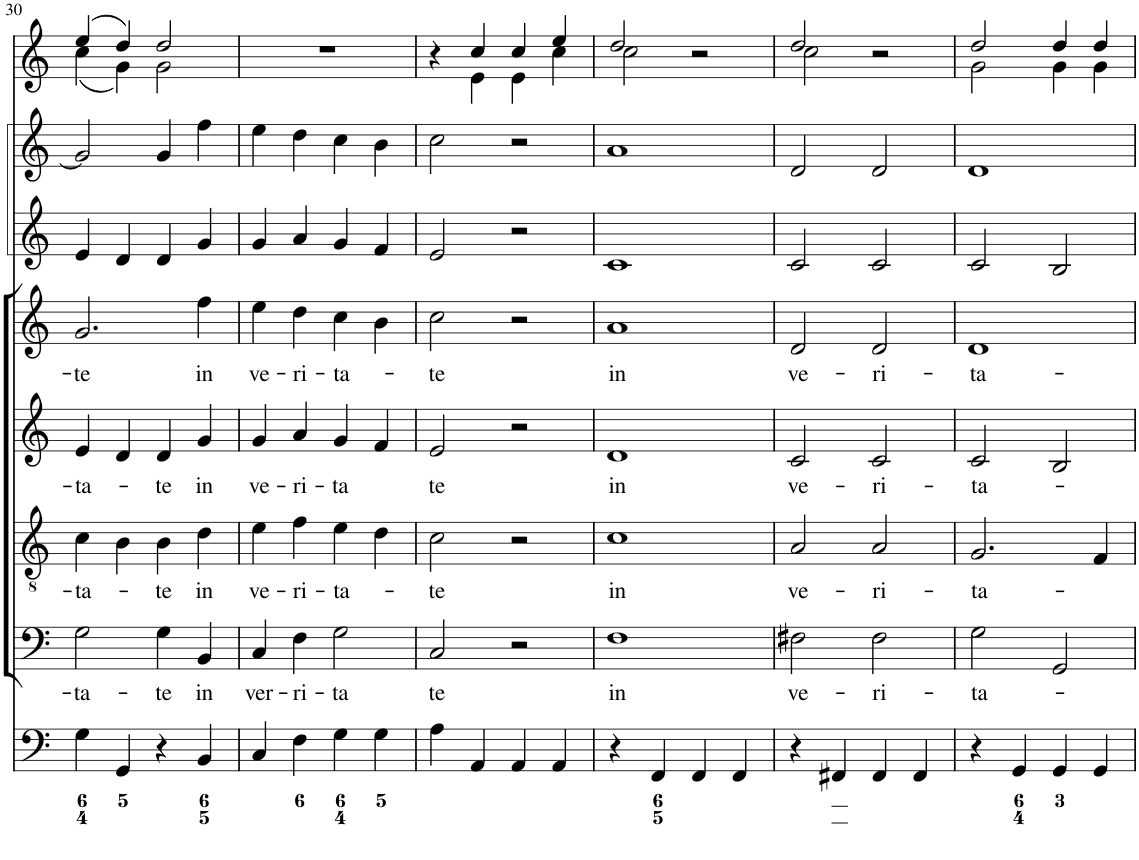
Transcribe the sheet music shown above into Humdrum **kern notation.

**kern	**kern	**text	**kern	**text	**kern	**text	**kern	**text	**kern	**kern	**kern
*part8	*part7	*part7	*part6	*part6	*part5	*part5	*part4	*part4	*part3	*part2	*part1
*staff8	*staff7	*staff7	*staff6	*staff6	*staff5	*staff5	*staff4	*staff4	*staff3	*staff2	*staff1
*I"Organ	*I"Voice	*	*I"Tenor	*	*I"Alto	*	*I"Voice	*	*I"Violino 2	*I"Violino 1	*I"Clarini  in C
*	*	*	*	*	*	*	*	*	*I'Vln	*I'Vln	*
!!LO:PB:g=z
*clefF4	*clefF4	*	*clefGv2	*	*clefG2	*	*clefG2	*	*clefG2	*clefG2	*clefG2
*k[]	*k[]	*	*k[]	*	*k[]	*	*k[]	*	*k[]	*k[]	*k[]
*M2/2	*M2/2	*	*M2/2	*	*M2/2	*	*M2/2	*	*M2/2	*M2/2	*M2/2
*met(c|)	*met(c|)	*	*met(c|)	*	*met(c|)	*	*met(c|)	*	*met(c|)	*met(c|)	*met(c|)
=30	=30	=30	=30	=30	=30	=30	=30	=30	=30	=30	=30
!	!	!LO:LY:b	!	!LO:LY:b	!	!LO:LY:b	!	!LO:LY:b	!	!	!
*	*	*	*	*	*	*	*	*	*	*	*^
4G\	2G\	-ta-	4c\	-ta-	4e/	-ta-	2.g/	-te	4e/	2g/]	(4ee/	(4cc\
4GG/	.	.	4B\	.	4d/	.	.	.	4d/	.	4dd/)	4g\)
!	!	!LO:LY:b	!	!LO:LY:b	!	!LO:LY:b	!	!	!	!	!	!
4r	4G\	-te	4B\	-te	4d/	-te	.	.	4d/	4g/	2dd/	2g\
!	!	!LO:LY:b	!	!LO:LY:b	!	!LO:LY:b	!	!LO:LY:b	!	!	!	!
4BB/	4BB/	in	4d\	in	4g/	in	4ff\	in	4g/	4ff\	.	.
*	*	*	*	*	*	*	*	*	*	*	*v	*v
=31	=31	=31	=31	=31	=31	=31	=31	=31	=31	=31	=31
!	!	!LO:LY:b	!	!LO:LY:b	!	!LO:LY:b	!	!LO:LY:b	!	!	!
4C/	4C/	ver-	4e\	ve-	4g/	ve-	4ee\	ve-	4g/	4ee\	1r
!	!	!LO:LY:b	!	!LO:LY:b	!	!LO:LY:b	!	!LO:LY:b	!	!	!
4F\	4F\	-ri-	4f\	-ri-	4a/	-ri-	4dd\	-ri-	4a/	4dd\	.
!	!	!LO:LY:b	!	!LO:LY:b	!	!LO:LY:b	!	!LO:LY:b	!	!	!
4G\	2G\	-ta	4e\	-ta-	4g/	-ta	4cc\	-ta-	4g/	4cc\	.
4G\	.	.	4d\	.	4f/	.	4b\	.	4f/	4b\	.
=32	=32	=32	=32	=32	=32	=32	=32	=32	=32	=32	=32
!	!	!LO:LY:b	!	!LO:LY:b	!	!LO:LY:b	!	!LO:LY:b	!	!	!
*	*	*	*	*	*	*	*	*	*	*	*^
4A\	2C/	te	2c\	te	2e/	te	2cc\	-te	2e/	2cc\	4r	4ryy
4AA/	.	.	.	.	.	.	.	.	.	.	4cc/	4e\
4AA/	2r	.	2r	.	2r	.	2r	.	2r	2r	4cc/	4e\
4AA/	.	.	.	.	.	.	.	.	.	.	4ee/	4cc\
=33	=33	=33	=33	=33	=33	=33	=33	=33	=33	=33	=33	=33
!	!	!LO:LY:b	!	!LO:LY:b	!	!LO:LY:b	!	!LO:LY:b	!	!	!	!
4r	1F	in	1c	in	1d	in	1a	in	1c	1a	2dd/	2cc\
4FF/	.	.	.	.	.	.	.	.	.	.	.	.
4FF/	.	.	.	.	.	.	.	.	.	.	2r	2ryy
4FF/	.	.	.	.	.	.	.	.	.	.	.	.
=34	=34	=34	=34	=34	=34	=34	=34	=34	=34	=34	=34	=34
!	!	!LO:LY:b	!	!LO:LY:b	!	!LO:LY:b	!	!LO:LY:b	!	!	!	!
4r	2F#X\	ve-	2A/	ve-	2c/	ve-	2d/	ve-	2c/	2d/	2dd/	2cc\
4FF#X/	.	.	.	.	.	.	.	.	.	.	.	.
!	!	!LO:LY:b	!	!LO:LY:b	!	!LO:LY:b	!	!LO:LY:b	!	!	!	!
4FF#/	2F#\	-ri-	2A/	-ri-	2c/	-ri-	2d/	-ri-	2c/	2d/	2r	2ryy
4FF#/	.	.	.	.	.	.	.	.	.	.	.	.
=35	=35	=35	=35	=35	=35	=35	=35	=35	=35	=35	=35	=35
!	!	!LO:LY:b	!	!LO:LY:b	!	!LO:LY:b	!	!LO:LY:b	!	!	!	!
4r	2G\	-ta-	2.G/	-ta-	2c/	-ta-	1d	-ta-	2c/	1d	2dd/	2g\
4GG/	.	.	.	.	.	.	.	.	.	.	.	.
4GG/	2GG/	.	.	.	2B/	.	.	.	2B/	.	4dd/	4g\
4GG/	.	.	4F/	.	.	.	.	.	.	.	4dd/	4g\
*	*	*	*	*	*	*	*	*	*	*	*v	*v
=	=	=	=	=	=	=	=	=	=	=	=
*-	*-	*-	*-	*-	*-	*-	*-	*-	*-	*-	*-
